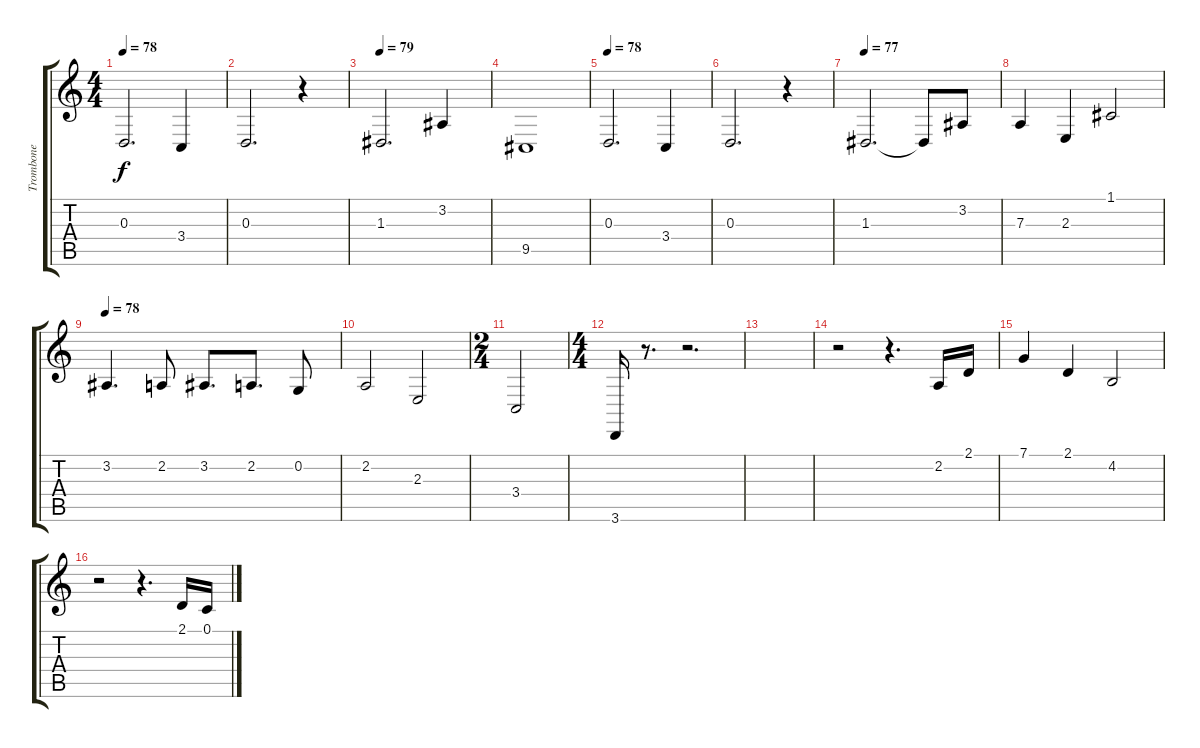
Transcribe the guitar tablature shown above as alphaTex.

\track ("Trombone" "Trombone") {instrument trombone}
\staff {score tabs}
\tuning (C4 G3 D3 A2 E2 B1) {hide}
\ts (4 4)
\tempo 78
\clef g2
\ks c
0.3.2{d dy f volume 12} 3.4.4 |
0.3.2{d} r.4 |
\tempo 79
1.3.2{d} 3.2.4 |
9.5.1 |
\tempo 78
0.3.2{d} 3.4.4 |
0.3.2{d} r.4 |
\tempo 77
1.3.2{d} 1.3{t}.8 3.2.8 |
7.3.4{volume 13} 2.3.4 1.1.2 |
\tempo 78
3.2.4{d} 2.2.8 3.2.8{d} 2.2.8{d} 0.2.8 |
2.2.2{volume 15} 2.3.2 |
\ts (2 4)
3.4.2 |
\ts (4 4)
3.6.16 r.8{d} r.2{d} |
|
r.2{volume 11} r.4{d} 2.2.16 2.1.16 |
7.1.4 2.1.4 4.2.2 |
r.2 r.4{d} 2.1.16 0.1.16
